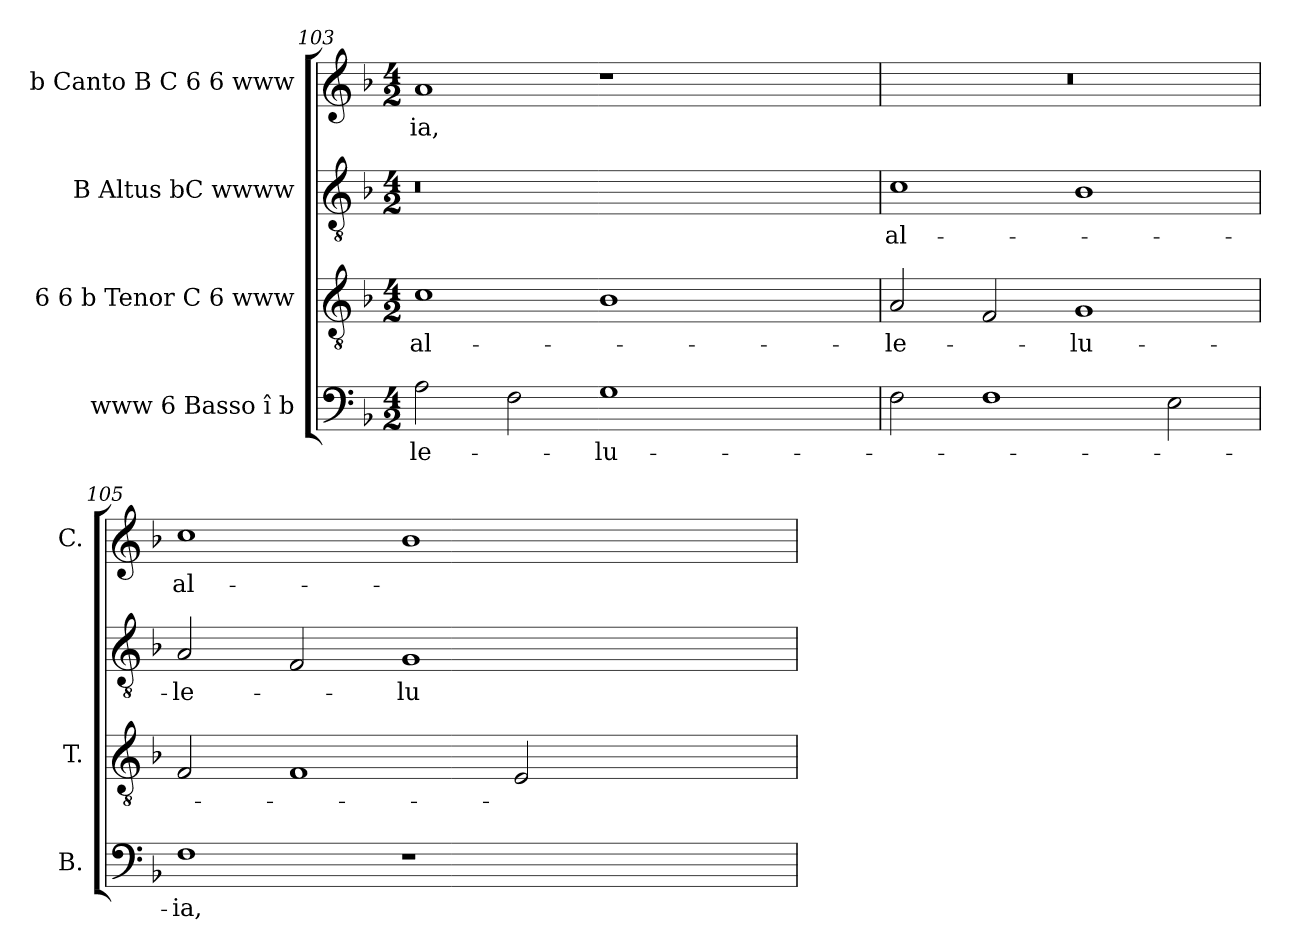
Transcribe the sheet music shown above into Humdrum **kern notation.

**kern	**text	**kern	**text	**kern	**text	**kern	**text
*part4	*part4	*part3	*part3	*part2	*part2	*part1	*part1
*staff4	*staff4	*staff3	*staff3	*staff2	*staff2	*staff1	*staff1
*I"www  6  Basso  î  b	*	*I"6 6  b  Tenor  C 6  www	*	*I"B  Altus  bC  wwww	*	*I"b  Canto  B  C 6 6 www	*
*I'B.	*	*I'T.	*	*	*	*I'C.	*
*clefF4	*	*clefGv2	*	*clefGv2	*	*clefG2	*
*k[b-]	*	*k[b-]	*	*k[b-]	*	*k[b-]	*
*F:	*	*F:	*	*F:	*	*F:	*
*M4/2	*	*M4/2	*	*M4/2	*	*M4/2	*
=103	=103	=103	=103	=103	=103	=103	=103
!	!LO:LY:b:cj	!	!LO:LY:b:cj	!	!	!	!LO:LY:b:cj
2A\	-le-	1c	al-	0r	.	1a	-ia,
2F\	.	.	.	.	.	.	.
!	!LO:LY:b:cj	!	!	!	!	!LO:N:vis=1	!
1G	-lu-	1B-	.	.	.	0r	.
1ryy	.	1ryy	.	1ryy	.	.	.
=104	=104	=104	=104	=104	=104	=104	=104
!	!	!	!LO:LY:b:cj	!	!LO:LY:b:cj	!	!
2F\	.	2A/	-le-	1c	al-	0r	.
1F	.	2F/	.	.	.	.	.
!	!	!	!LO:LY:b:cj	!	!	!	!
.	.	1G	-lu-	1B-	.	.	.
2E\	.	.	.	.	.	.	.
!!LO:LB:g=z
=105	=105	=105	=105	=105	=105	=105	=105
!	!LO:LY:b:cj	!	!	!	!LO:LY:b:cj	!	!LO:LY:b:cj
1F	-ia,	2F/	.	2A/	-le-	1cc	al-
.	.	1F	.	2F/	.	.	.
!LO:N:vis=1	!	!	!	!	!LO:LY:b:cj	!	!
0r	.	.	.	1G	-lu-	1b-	.
.	.	2E/	.	.	.	.	.
.	.	1ryy	.	1ryy	.	1ryy	.
=	=	=	=	=	=	=	=
*-	*-	*-	*-	*-	*-	*-	*-
